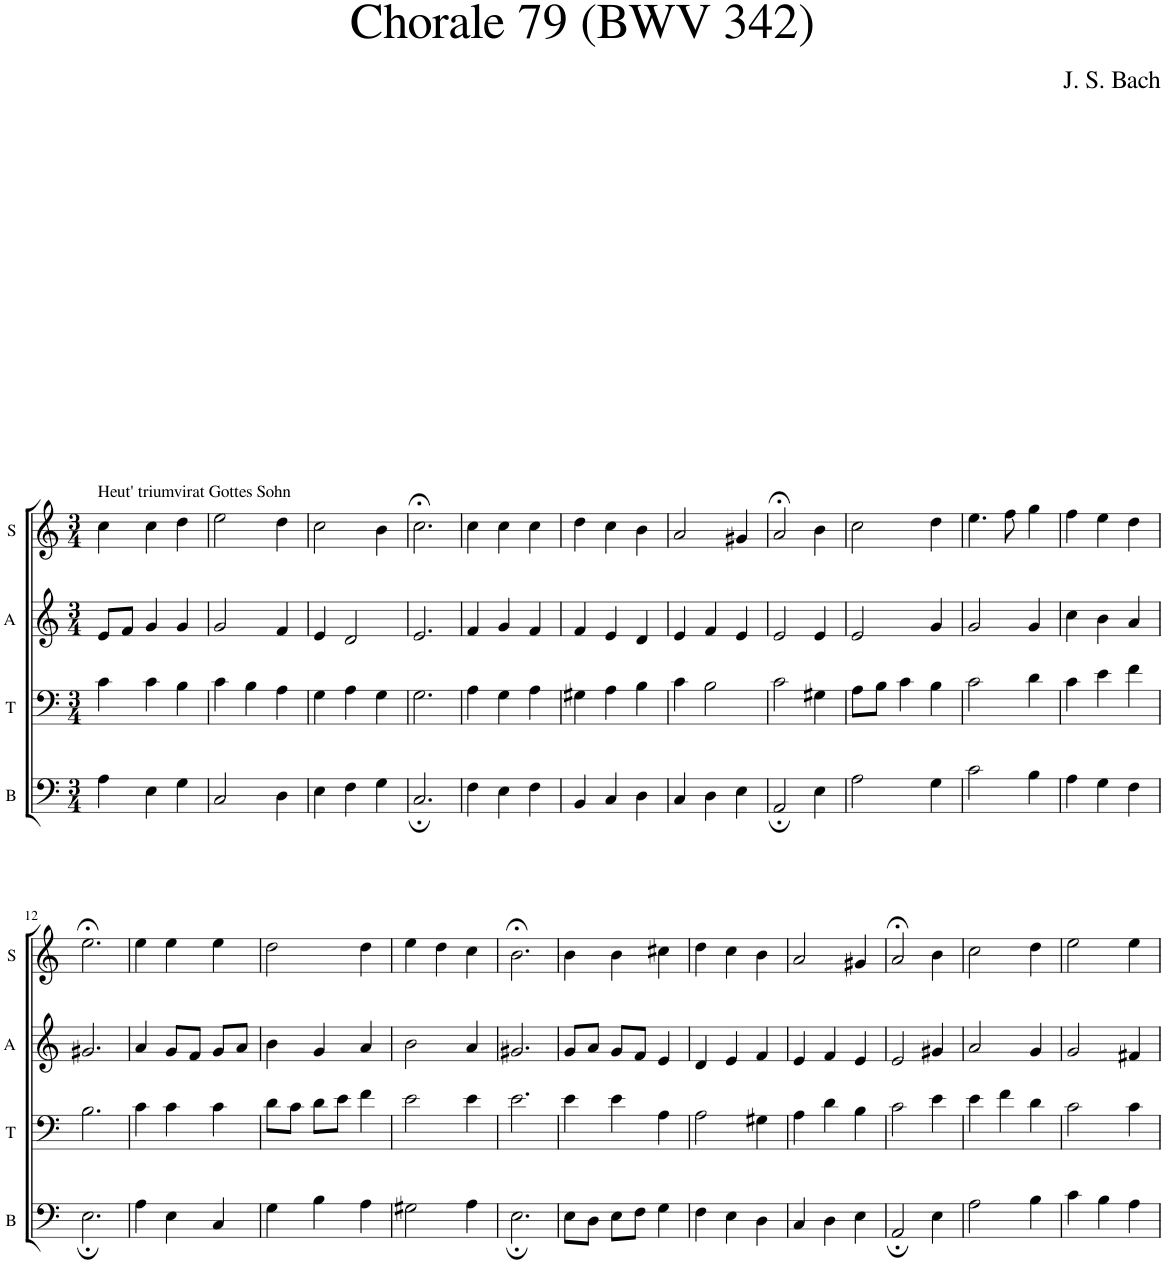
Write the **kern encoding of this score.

**kern	**kern	**kern	**kern
*part4	*part3	*part2	*part1
*staff4	*staff3	*staff2	*staff1
*I"B	*I"T	*I"A	*I"S
*I'B	*I'T	*I'A	*I'S
*clefF4	*clefF4	*clefG2	*clefG2
*k[]	*k[]	*k[]	*k[]
*M3/4	*M3/4	*M3/4	*M3/4
=1	=1	=1	=1
!	!	!	!LO:TX:a:t=Heut' triumvirat Gottes Sohn
4A\	4c\	8e/L	4cc\
.	.	8f/J	.
4E\	4c\	4g/	4cc\
4G\	4B\	4g/	4dd\
=2	=2	=2	=2
2C/	4c\	2g/	2ee\
.	4B\	.	.
4D\	4A\	4f/	4dd\
=3	=3	=3	=3
4E\	4G\	4e/	2cc\
4F\	4A\	2d/	.
4G\	4G\	.	4b\
=4	=4	=4	=4
2.C;/	2.G\	2.e/	2.cc;<\
=5	=5	=5	=5
4F\	4A\	4f/	4cc\
4E\	4G\	4g/	4cc\
4F\	4A\	4f/	4cc\
=6	=6	=6	=6
4BB/	4G#X\	4f/	4dd\
4C/	4A\	4e/	4cc\
4D\	4B\	4d/	4b\
=7	=7	=7	=7
4C/	4c\	4e/	2a/
4D\	2B\	4f/	.
4E\	.	4e/	4g#X/
=8	=8	=8	=8
2AA;/	2c\	2e/	2a;</
4E\	4G#X\	4e/	4b\
=9	=9	=9	=9
2A\	8A\L	2e/	2cc\
.	8B\J	.	.
.	4c\	.	.
4G\	4B\	4g/	4dd\
=10	=10	=10	=10
2c\	2c\	2g/	4.ee\
.	.	.	8ff\
4B\	4d\	4g/	4gg\
=11	=11	=11	=11
4A\	4c\	4cc\	4ff\
4G\	4e\	4b\	4ee\
4F\	4f\	4a/	4dd\
!!LO:LB:g=z
=12	=12	=12	=12
2.E;\	2.B\	2.g#X/	2.ee;<\
=13	=13	=13	=13
4A\	4c\	4a/	4ee\
4E\	4c\	8g/L	4ee\
.	.	8f/J	.
4C/	4c\	8g/L	4ee\
.	.	8a/J	.
=14	=14	=14	=14
4G\	8d\L	4b\	2dd\
.	8c\J	.	.
4B\	8d\L	4g/	.
.	8e\J	.	.
4A\	4f\	4a/	4dd\
=15	=15	=15	=15
2G#X\	2e\	2b\	4ee\
.	.	.	4dd\
4A\	4e\	4a/	4cc\
=16	=16	=16	=16
2.E;\	2.e\	2.g#X/	2.b;<\
=17	=17	=17	=17
8E\L	4e\	8g/L	4b\
8D\J	.	8a/J	.
8E\L	4e\	8g/L	4b\
8F\J	.	8f/J	.
4G\	4A\	4e/	4cc#X\
=18	=18	=18	=18
4F\	2A\	4d/	4dd\
4E\	.	4e/	4cc\
4D\	4G#X\	4f/	4b\
=19	=19	=19	=19
4C/	4A\	4e/	2a/
4D\	4d\	4f/	.
4E\	4B\	4e/	4g#X/
=20	=20	=20	=20
2AA;/	2c\	2e/	2a;</
4E\	4e\	4g#X/	4b\
=21	=21	=21	=21
2A\	4e\	2a/	2cc\
.	4f\	.	.
4B\	4d\	4g/	4dd\
=22	=22	=22	=22
4c\	2c\	2g/	2ee\
4B\	.	.	.
4A\	4c\	4f#X/	4ee\
=	=	=	=
*-	*-	*-	*-
